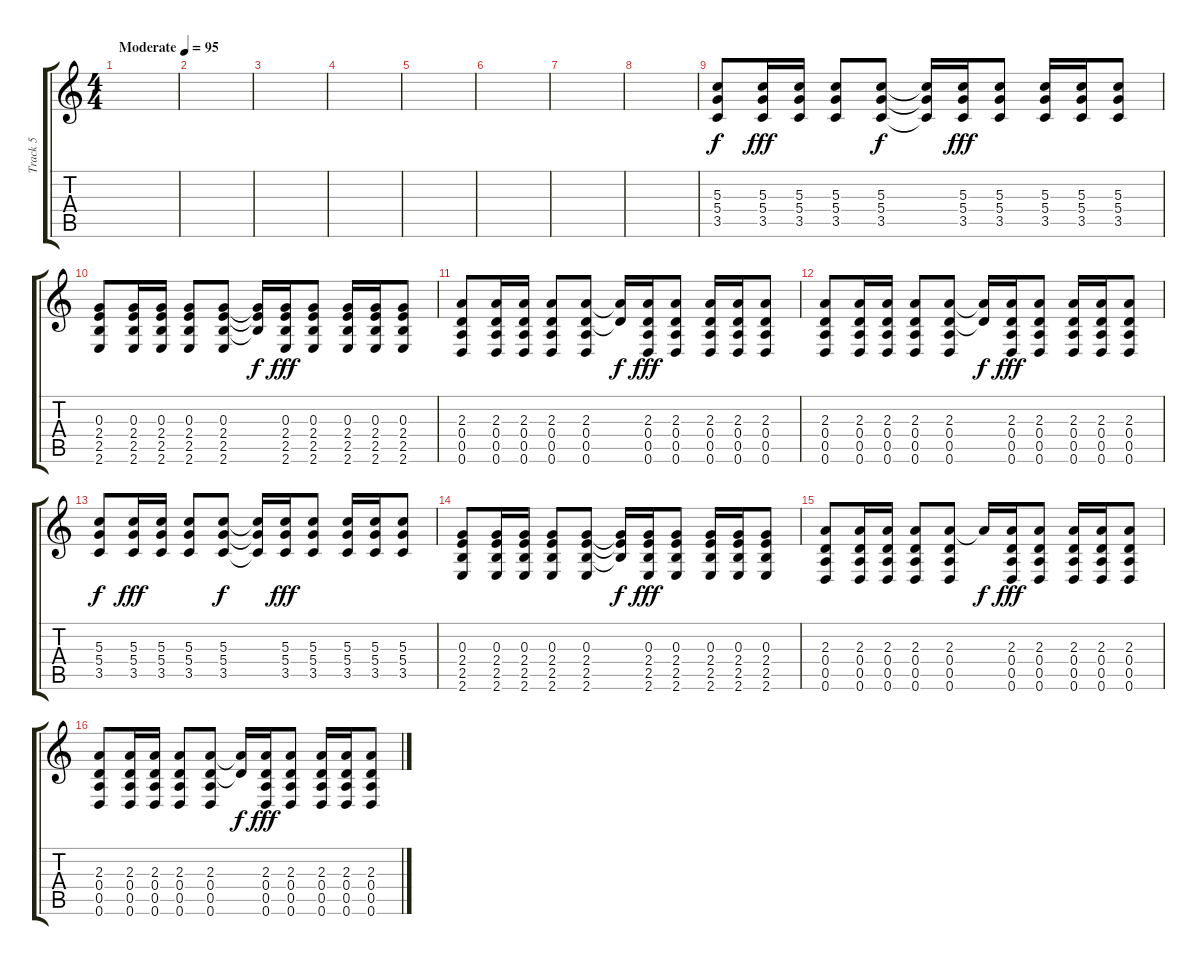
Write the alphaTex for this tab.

\track ("Track 5" "Track 5") {instrument distortionguitar}
\staff {score tabs}
\tuning (E4 B3 G3 D3 A2 D2) {hide}
\ts (4 4)
\tempo (95 "Moderate")
\clef g2
\ks c
|
|
|
|
|
|
|
|
(5.3 5.4 3.5).8 (5.3 5.4 3.5).16{dy fff} (5.3 5.4 3.5).16 (5.3 5.4 3.5).8 (5.3 5.4 3.5).8{dy f} (5.3{t} 5.4{t} 3.5{t}).16 (5.3 5.4 3.5).16{dy fff} (5.3 5.4 3.5).8 (5.3 5.4 3.5).16 (5.3 5.4 3.5).16 (5.3 5.4 3.5).8 |
(0.3 2.4 2.5 2.6).8 (0.3 2.4 2.5 2.6).16 (0.3 2.4 2.5 2.6).16 (0.3 2.4 2.5 2.6).8 (0.3 2.4 2.5 2.6).8 (0.3{t} 2.4{t} 2.5{t}).16{dy f} (0.3 2.4 2.5 2.6).16{dy fff} (0.3 2.4 2.5 2.6).8 (0.3 2.4 2.5 2.6).16 (0.3 2.4 2.5 2.6).16 (0.3 2.4 2.5 2.6).8 |
(2.3 0.4 0.5 0.6).8 (2.3 0.4 0.5 0.6).16 (2.3 0.4 0.5 0.6).16 (2.3 0.4 0.5 0.6).8 (2.3 0.4 0.5 0.6).8 (2.3{t} 0.4{t}).16{dy f} (2.3 0.4 0.5 0.6).16{dy fff} (2.3 0.4 0.5 0.6).8 (2.3 0.4 0.5 0.6).16 (2.3 0.4 0.5 0.6).16 (2.3 0.4 0.5 0.6).8 |
(2.3 0.4 0.5 0.6).8 (2.3 0.4 0.5 0.6).16 (2.3 0.4 0.5 0.6).16 (2.3 0.4 0.5 0.6).8 (2.3 0.4 0.5 0.6).8 (2.3{t} 0.4{t}).16{dy f} (2.3 0.4 0.5 0.6).16{dy fff} (2.3 0.4 0.5 0.6).8 (2.3 0.4 0.5 0.6).16 (2.3 0.4 0.5 0.6).16 (2.3 0.4 0.5 0.6).8 |
(5.3 5.4 3.5).8{dy f} (5.3 5.4 3.5).16{dy fff} (5.3 5.4 3.5).16 (5.3 5.4 3.5).8 (5.3 5.4 3.5).8{dy f} (5.3{t} 5.4{t} 3.5{t}).16 (5.3 5.4 3.5).16{dy fff} (5.3 5.4 3.5).8 (5.3 5.4 3.5).16 (5.3 5.4 3.5).16 (5.3 5.4 3.5).8 |
(0.3 2.4 2.5 2.6).8 (0.3 2.4 2.5 2.6).16 (0.3 2.4 2.5 2.6).16 (0.3 2.4 2.5 2.6).8 (0.3 2.4 2.5 2.6).8 (0.3{t} 2.4{t} 2.5{t}).16{dy f} (0.3 2.4 2.5 2.6).16{dy fff} (0.3 2.4 2.5 2.6).8 (0.3 2.4 2.5 2.6).16 (0.3 2.4 2.5 2.6).16 (0.3 2.4 2.5 2.6).8 |
(2.3 0.4 0.5 0.6).8 (2.3 0.4 0.5 0.6).16 (2.3 0.4 0.5 0.6).16 (2.3 0.4 0.5 0.6).8 (2.3 0.4 0.5 0.6).8 2.3{t}.16{dy f} (2.3 0.4 0.5 0.6).16{dy fff} (2.3 0.4 0.5 0.6).8 (2.3 0.4 0.5 0.6).16 (2.3 0.4 0.5 0.6).16 (2.3 0.4 0.5 0.6).8 |
(2.3 0.4 0.5 0.6).8 (2.3 0.4 0.5 0.6).16 (2.3 0.4 0.5 0.6).16 (2.3 0.4 0.5 0.6).8 (2.3 0.4 0.5 0.6).8 (2.3{t} 0.4{t}).16{dy f} (2.3 0.4 0.5 0.6).16{dy fff} (2.3 0.4 0.5 0.6).8 (2.3 0.4 0.5 0.6).16 (2.3 0.4 0.5 0.6).16 (2.3 0.4 0.5 0.6).8
